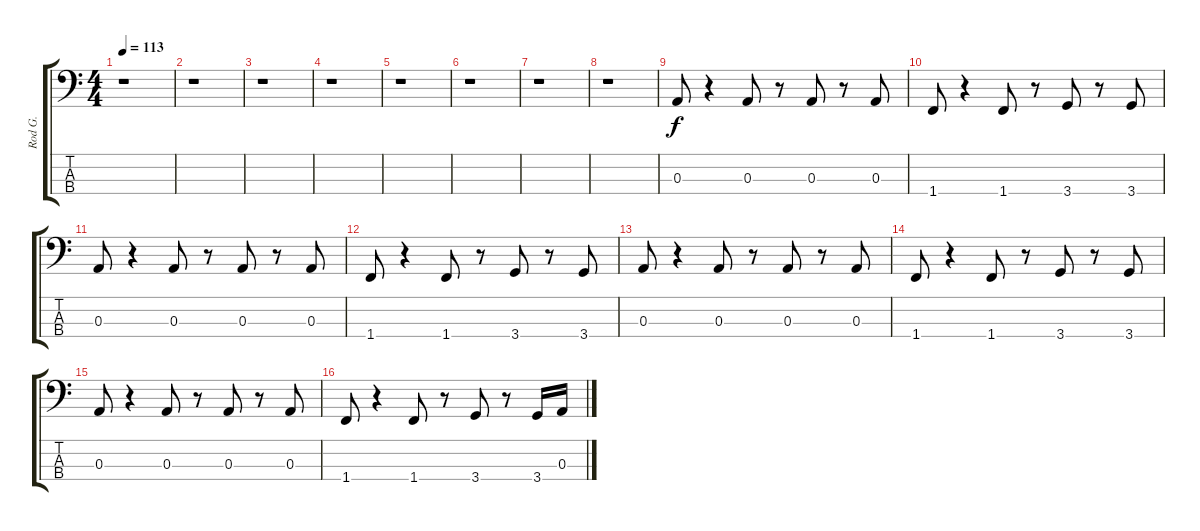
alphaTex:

\track ("Rod G." "Rod G.") {instrument electricbasspick}
\staff {score tabs}
\tuning (G2 D2 A1 E1) {hide}
\ts (4 4)
\tempo 113
\clef f4
\ks c
r.1{dy f instrument electricbasspick} |
r.1 |
r.1 |
r.1 |
r.1 |
r.1 |
r.1 |
r.1 |
0.3.8 r.4 0.3.8 r.8 0.3.8 r.8 0.3.8 |
1.4.8 r.4 1.4.8 r.8 3.4.8 r.8 3.4.8 |
0.3.8 r.4 0.3.8 r.8 0.3.8 r.8 0.3.8 |
1.4.8 r.4 1.4.8 r.8 3.4.8 r.8 3.4.8 |
0.3.8 r.4 0.3.8 r.8 0.3.8 r.8 0.3.8 |
1.4.8 r.4 1.4.8 r.8 3.4.8 r.8 3.4.8 |
0.3.8 r.4 0.3.8 r.8 0.3.8 r.8 0.3.8 |
1.4.8 r.4 1.4.8 r.8 3.4.8 r.8 3.4.16 0.3.16
